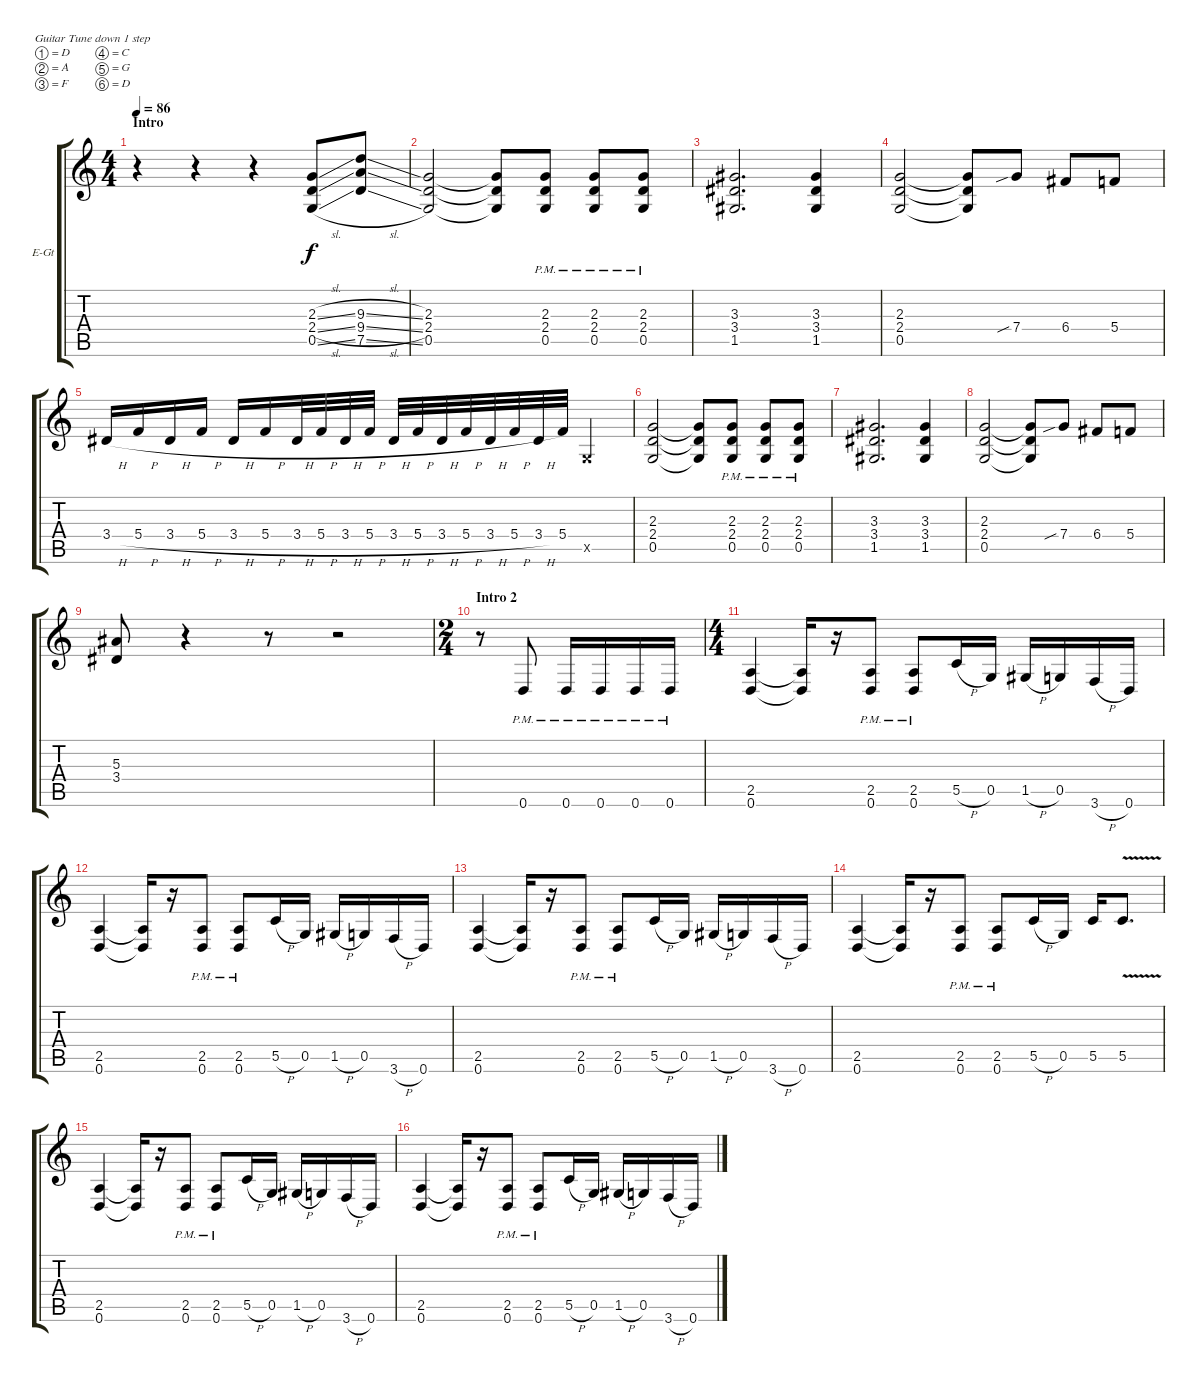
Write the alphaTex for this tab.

\bracketExtendMode groupsimilarinstruments
\firstSystemTrackNameOrientation horizontal
\otherSystemsTrackNameOrientation horizontal
\track ("James Hetfield" "E-Gt") {instrument distortionguitar}
\staff {score tabs}
\tuning (D4 A3 F3 C3 G2 D2)
\ts (4 4)
\section ("" "Intro")
\tempo 86
\clef g2
\ks c
r.4{dy f instrument distortionguitar} r.4 r.4 (2.3{sl} 2.4{sl} 0.5{sl}).8 (9.3{sl} 9.4{sl} 7.5{sl}).8 |
(2.3 2.4 0.5).2 (2.3{t} 2.4{t} 0.5{t}).8 (2.3{pm} 2.4{pm} 0.5{pm}).8 (2.3{pm} 2.4{pm} 0.5{pm}).8 (2.3{pm} 2.4{pm} 0.5{pm}).8 |
(3.3 3.4 1.5).2{d} (3.3 3.4 1.5).4 |
(2.3 2.4 0.5).2 (2.3{t} 2.4{t} 0.5{t}).8 7.4{sib}.8 6.4.8 5.4.8 |
3.4{h}.16 5.4{h}.16 3.4{h}.16 5.4{h}.16 3.4{h}.16 5.4{h}.16 3.4{h}.32 5.4{h}.32 3.4{h}.32 5.4{h}.32 3.4{h}.32 5.4{h}.32 3.4{h}.32 5.4{h}.32 3.4{h}.32 5.4{h}.32 3.4{h}.32 5.4.32 0.5{x}.4 |
(2.3 2.4 0.5).2 (2.3{t} 2.4{t} 0.5{t}).8 (2.3{pm} 2.4{pm} 0.5{pm}).8 (2.3{pm} 2.4{pm} 0.5{pm}).8 (2.3{pm} 2.4{pm} 0.5{pm}).8 |
(3.3 3.4 1.5).2{d} (3.3 3.4 1.5).4 |
(2.3 2.4 0.5).2 (2.3{t} 2.4{t} 0.5{t}).8 7.4{sib}.8 6.4.8 5.4.8 |
(5.3 3.4).8 r.4 r.8 r.2 |
\ts (2 4)
\section ("" "Intro 2")
r.8 0.6{pm}.8 0.6{pm}.16 0.6{pm}.16 0.6{pm}.16 0.6{pm}.16 |
\ts (4 4)
(2.5 0.6).4 (2.5{t} 0.6{t}).16 r.16 (2.5{pm} 0.6{pm}).8 (2.5{pm} 0.6{pm}).8 5.5{h}.16 0.5.16 1.5{h}.16 0.5.16 3.6{h}.16 0.6.16 |
(2.5 0.6).4 (2.5{t} 0.6{t}).16 r.16 (2.5{pm} 0.6{pm}).8 (2.5{pm} 0.6{pm}).8 5.5{h}.16 0.5.16 1.5{h}.16 0.5.16 3.6{h}.16 0.6.16 |
(2.5 0.6).4 (2.5{t} 0.6{t}).16 r.16 (2.5{pm} 0.6{pm}).8 (2.5{pm} 0.6{pm}).8 5.5{h}.16 0.5.16 1.5{h}.16 0.5.16 3.6{h}.16 0.6.16 |
(2.5 0.6).4 (2.5{t} 0.6{t}).16 r.16 (2.5{pm} 0.6{pm}).8 (2.5{pm} 0.6{pm}).8 5.5{h}.16 0.5.16 5.5.16 5.5{v}.8{d} |
(2.5 0.6).4 (2.5{t} 0.6{t}).16 r.16 (2.5{pm} 0.6{pm}).8 (2.5{pm} 0.6{pm}).8 5.5{h}.16 0.5.16 1.5{h}.16 0.5.16 3.6{h}.16 0.6.16 |
(2.5 0.6).4 (2.5{t} 0.6{t}).16 r.16 (2.5{pm} 0.6{pm}).8 (2.5{pm} 0.6{pm}).8 5.5{h}.16 0.5.16 1.5{h}.16 0.5.16 3.6{h}.16 0.6.16
